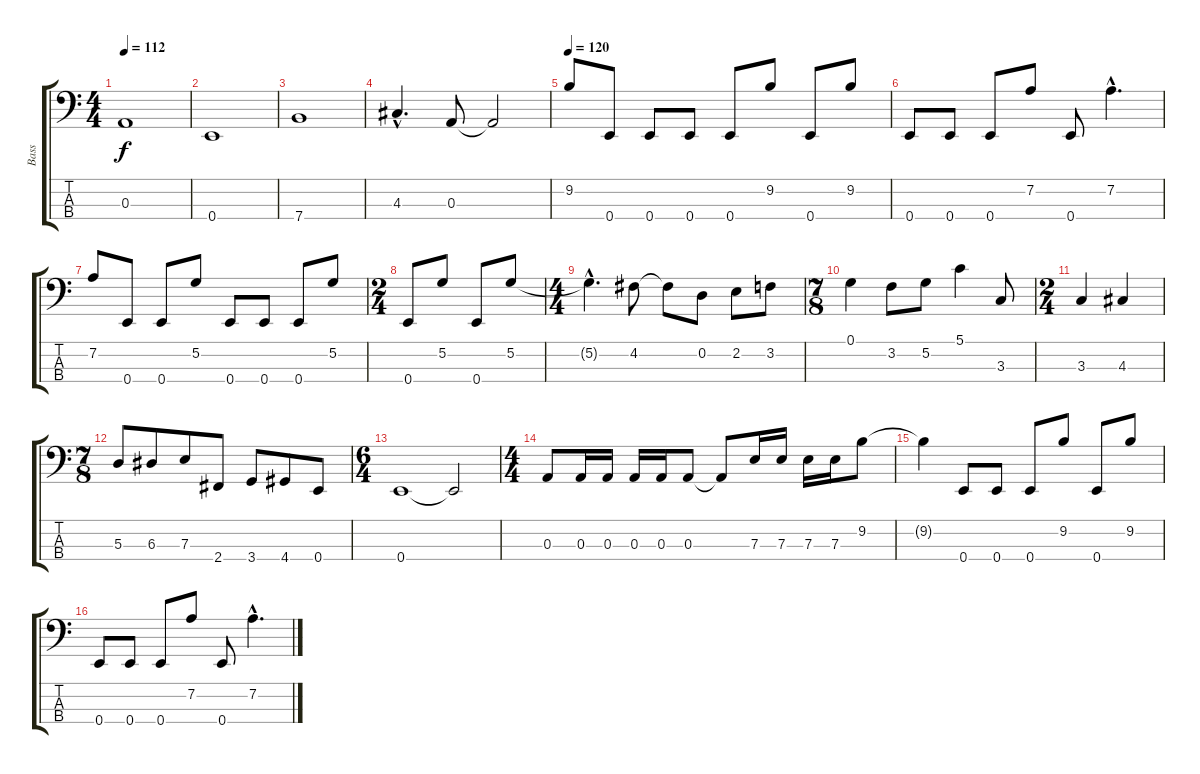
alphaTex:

\track ("Bass" "Bass") {instrument electricbassfinger}
\staff {score tabs}
\tuning (G2 D2 A1 E1) {hide}
\ts (4 4)
\tempo 112
\clef f4
\ks c
0.3.1{dy f} |
0.4.1 |
7.4.1 |
4.3{hac}.4{d} 0.3.8 0.3{t}.2 |
\tempo 120
9.2.8 0.4.8 0.4.8 0.4.8 0.4.8 9.2.8 0.4.8 9.2.8 |
0.4.8 0.4.8 0.4.8 7.2.8 0.4.8 7.2{hac}.4{d} |
7.2.8 0.4.8 0.4.8 5.2.8 0.4.8 0.4.8 0.4.8 5.2.8 |
\ts (2 4)
0.4.8 5.2.8 0.4.8 5.2.8 |
\ts (4 4)
5.2{hac t}.4{d} 4.2.8 4.2{t}.8 0.2.8 2.2.8 3.2.8 |
\ts (7 8)
0.1.4 3.2.8 5.2.8 5.1.4 3.3.8 |
\ts (2 4)
3.3.4 4.3.4 |
\ts (7 8)
5.3.8 6.3.8 7.3.8 2.4.8 3.4.8 4.4.8 0.4.8 |
\ts (6 4)
0.4.1 0.4{t}.2 |
\ts (4 4)
0.3.8 0.3.16 0.3.16 0.3.16 0.3.16 0.3.8 0.3{t}.8 7.3.16 7.3.16 7.3.16 7.3.16 9.2.8 |
9.2{t}.4 0.4.8 0.4.8 0.4.8 9.2.8 0.4.8 9.2.8 |
0.4.8 0.4.8 0.4.8 7.2.8 0.4.8 7.2{hac}.4{d}
